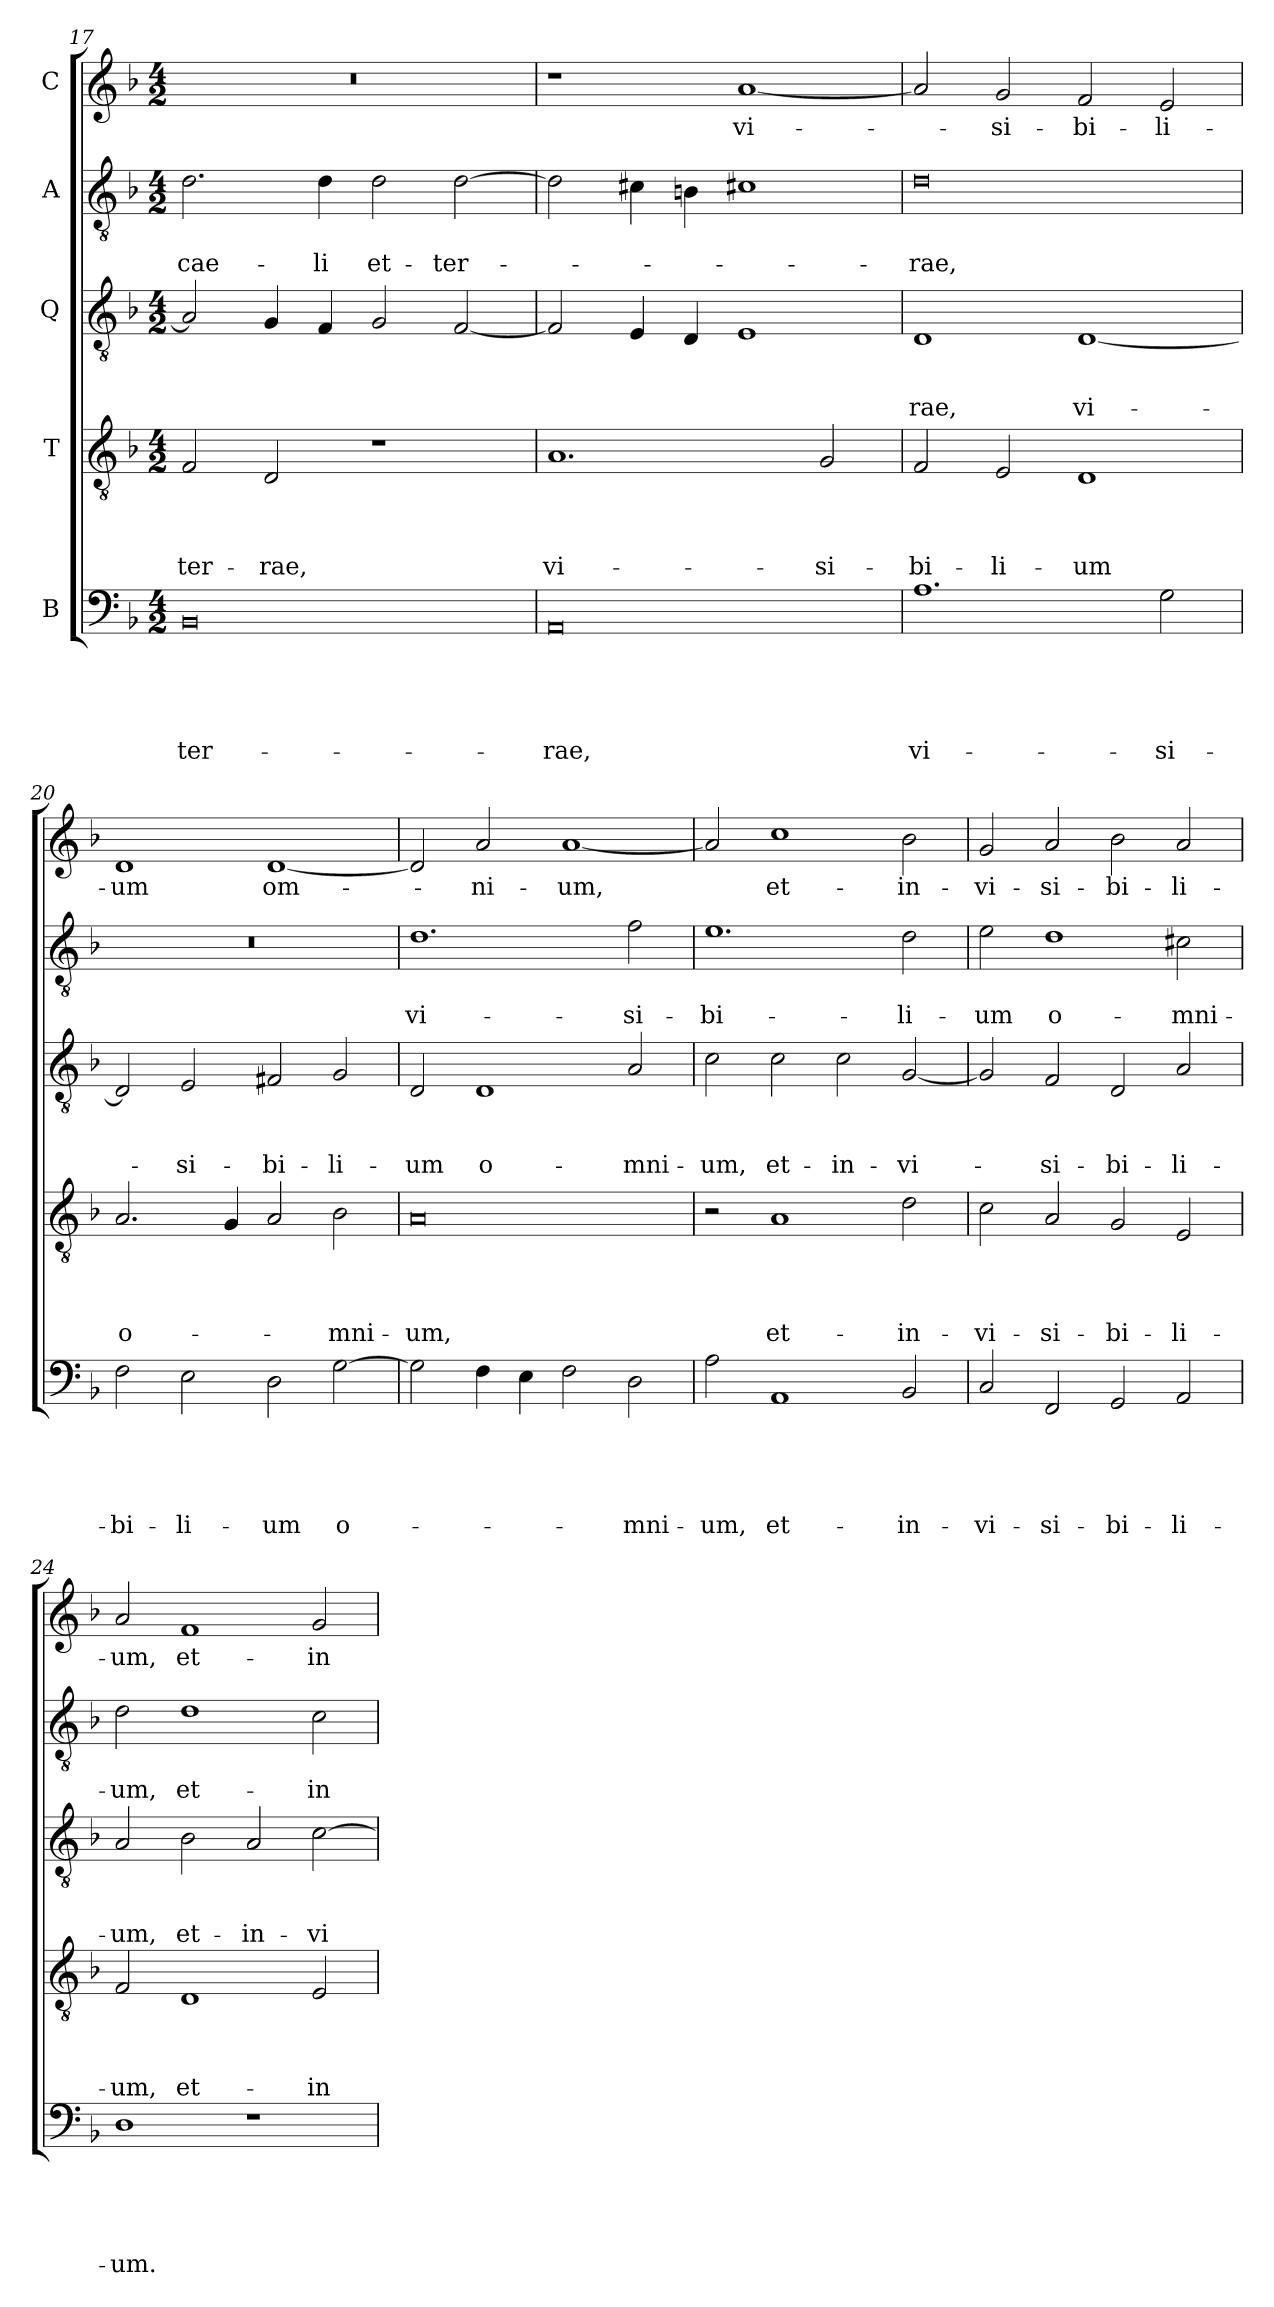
**kern	**text	**text	**text	**text	**text	**kern	**text	**text	**text	**text	**kern	**text	**text	**text	**kern	**text	**text	**kern	**text
*part5	*part5	*part5	*part5	*part5	*part5	*part4	*part4	*part4	*part4	*part4	*part3	*part3	*part3	*part3	*part2	*part2	*part2	*part1	*part1
*staff5	*staff5	*staff5	*staff5	*staff5	*staff5	*staff4	*staff4	*staff4	*staff4	*staff4	*staff3	*staff3	*staff3	*staff3	*staff2	*staff2	*staff2	*staff1	*staff1
*I"B	*	*	*	*	*	*I"T	*	*	*	*	*I"Q	*	*	*	*I"A	*	*	*I"C	*
*clefF4	*	*	*	*	*	*clefGv2	*	*	*	*	*clefGv2	*	*	*	*clefGv2	*	*	*clefG2	*
*k[b-]	*	*	*	*	*	*k[b-]	*	*	*	*	*k[b-]	*	*	*	*k[b-]	*	*	*k[b-]	*
*M4/2	*	*	*	*	*	*M4/2	*	*	*	*	*M4/2	*	*	*	*M4/2	*	*	*M4/2	*
=17	=17	=17	=17	=17	=17	=17	=17	=17	=17	=17	=17	=17	=17	=17	=17	=17	=17	=17	=17
0BB-/	.	.	.	.	ter-	2F/	.	.	.	ter-	2A/]	.	.	.	2.d\	.	cae-	0r	.
.	.	.	.	.	.	2D/	.	.	.	-rae,	4G/	.	.	.	.	.	.	.	.
.	.	.	.	.	.	.	.	.	.	.	4F/	.	.	.	4d\	.	-li	.	.
.	.	.	.	.	.	1r	.	.	.	.	2G/	.	.	.	2d\	.	et-	.	.
.	.	.	.	.	.	.	.	.	.	.	[2F/	.	.	.	[2d\	.	ter-	.	.
=18	=18	=18	=18	=18	=18	=18	=18	=18	=18	=18	=18	=18	=18	=18	=18	=18	=18	=18	=18
0AA/	.	.	.	.	-rae,	1.A/	.	.	.	vi-	2F/]	.	.	.	2d\]	.	.	1r	.
.	.	.	.	.	.	.	.	.	.	.	4E/	.	.	.	4c#X\	.	.	.	.
.	.	.	.	.	.	.	.	.	.	.	4D/	.	.	.	4Bn\	.	.	.	.
.	.	.	.	.	.	.	.	.	.	.	1E/	.	.	.	1c#X\	.	.	[1a/	vi-
.	.	.	.	.	.	2G/	.	.	.	-si-	.	.	.	.	.	.	.	.	.
=19	=19	=19	=19	=19	=19	=19	=19	=19	=19	=19	=19	=19	=19	=19	=19	=19	=19	=19	=19
1.A\	.	.	.	.	vi-	2F/	.	.	.	-bi-	1D/	.	.	-rae,	0d\	.	-rae,	2a/]	.
.	.	.	.	.	.	2E/	.	.	.	-li-	.	.	.	.	.	.	.	2g/	-si-
.	.	.	.	.	.	1D/	.	.	.	-um	[1D/	.	.	vi-	.	.	.	2f/	-bi-
2G\	.	.	.	.	-si-	.	.	.	.	.	.	.	.	.	.	.	.	2e/	-li-
=20	=20	=20	=20	=20	=20	=20	=20	=20	=20	=20	=20	=20	=20	=20	=20	=20	=20	=20	=20
2F\	.	.	.	.	-bi-	2.A/	.	.	.	o-	2D/]	.	.	.	0r	.	.	1d/	-um
2E\	.	.	.	.	-li-	.	.	.	.	.	2E/	.	.	-si-	.	.	.	.	.
.	.	.	.	.	.	4G/	.	.	.	.	.	.	.	.	.	.	.	.	.
2D\	.	.	.	.	-um	2A/	.	.	.	.	2F#X/	.	.	-bi-	.	.	.	[1d/	om-
[2G\	.	.	.	.	o-	2B-\	.	.	.	-mni-	2G/	.	.	-li-	.	.	.	.	.
=21	=21	=21	=21	=21	=21	=21	=21	=21	=21	=21	=21	=21	=21	=21	=21	=21	=21	=21	=21
2G\]	.	.	.	.	.	0A/	.	.	.	-um,	2D/	.	.	-um	1.d\	.	vi-	2d/]	.
4F\	.	.	.	.	.	.	.	.	.	.	1D/	.	.	o-	.	.	.	2a/	-ni-
4E\	.	.	.	.	.	.	.	.	.	.	.	.	.	.	.	.	.	.	.
2F\	.	.	.	.	.	.	.	.	.	.	.	.	.	.	.	.	.	[1a/	-um,
2D\	.	.	.	.	-mni-	.	.	.	.	.	2A/	.	.	-mni-	2f\	.	-si-	.	.
=22	=22	=22	=22	=22	=22	=22	=22	=22	=22	=22	=22	=22	=22	=22	=22	=22	=22	=22	=22
2A\	.	.	.	.	-um,	2r	.	.	.	.	2c\	.	.	-um,	1.e\	.	-bi-	2a/]	.
1AA/	.	.	.	.	et-	1A/	.	.	.	et-	2c\	.	.	et-	.	.	.	1cc\	et-
.	.	.	.	.	.	.	.	.	.	.	2c\	.	.	in-	.	.	.	.	.
2BB-/	.	.	.	.	in-	2d\	.	.	.	in-	[2G/	.	.	-vi-	2d\	.	-li-	2b-\	in-
=23	=23	=23	=23	=23	=23	=23	=23	=23	=23	=23	=23	=23	=23	=23	=23	=23	=23	=23	=23
2C/	.	.	.	.	-vi-	2c\	.	.	.	-vi-	2G/]	.	.	.	2e\	.	-um	2g/	-vi-
2FF/	.	.	.	.	-si-	2A/	.	.	.	-si-	2F/	.	.	-si-	1d\	.	o-	2a/	-si-
2GG/	.	.	.	.	-bi-	2G/	.	.	.	-bi-	2D/	.	.	-bi-	.	.	.	2b-\	-bi-
2AA/	.	.	.	.	-li-	2E/	.	.	.	-li-	2A/	.	.	-li-	2c#X\	.	-mni-	2a/	-li-
=24	=24	=24	=24	=24	=24	=24	=24	=24	=24	=24	=24	=24	=24	=24	=24	=24	=24	=24	=24
1D\	.	.	.	.	-um.	2F/	.	.	.	-um,	2A/	.	.	-um,	2d\	.	-um,	2a/	-um,
.	.	.	.	.	.	1D/	.	.	.	et-	2B-\	.	.	et-	1d\	.	et-	1f/	et-
1r	.	.	.	.	.	.	.	.	.	.	2A/	.	.	in-	.	.	.	.	.
.	.	.	.	.	.	2E/	.	.	.	in-	[2c\	.	.	-vi-	2c\	.	in-	2g/	in-
=	=	=	=	=	=	=	=	=	=	=	=	=	=	=	=	=	=	=	=
*-	*-	*-	*-	*-	*-	*-	*-	*-	*-	*-	*-	*-	*-	*-	*-	*-	*-	*-	*-
